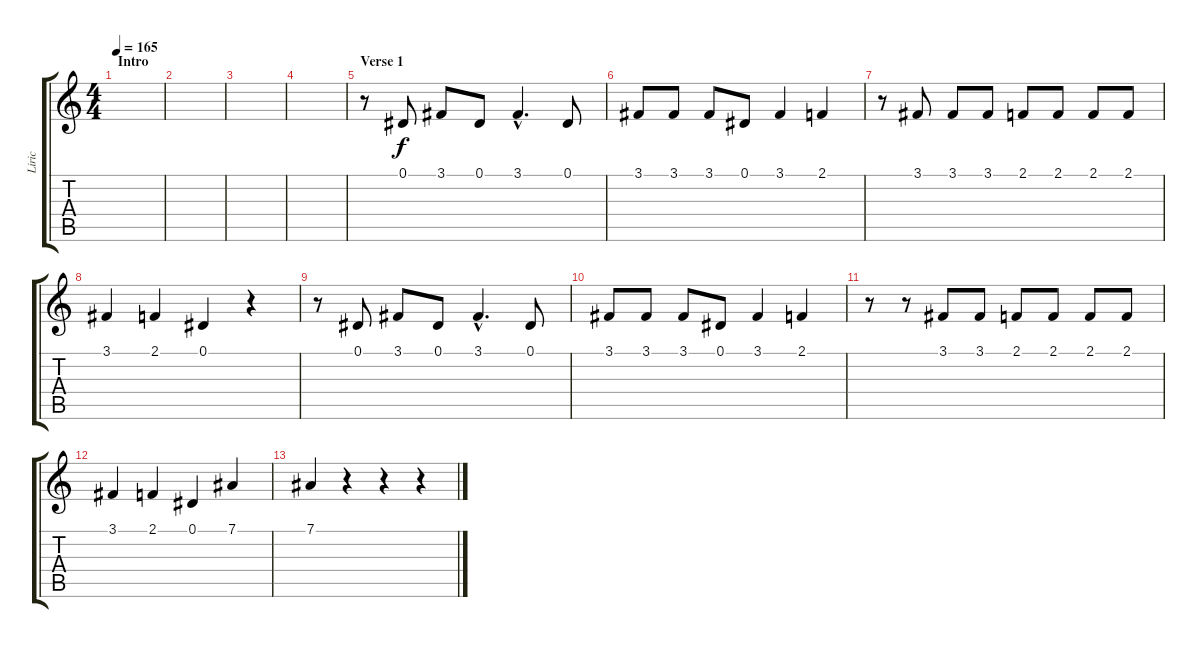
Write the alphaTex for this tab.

\track ("Liric" "Liric") {instrument lead8bassandlead}
\staff {score tabs}
\tuning (Eb4 Bb3 Gb3 Db3 Ab2 Eb2) {hide}
\ts (4 4)
\section ("" "Intro")
\tempo 165
\clef g2
\ks c
|
|
|
|
\section ("" "Verse 1")
r.8 0.1.8 3.1.8 0.1.8 3.1{hac}.4{d} 0.1.8 |
3.1.8 3.1.8 3.1.8 0.1.8 3.1.4 2.1.4 |
r.8 3.1.8 3.1.8 3.1.8 2.1.8 2.1.8 2.1.8 2.1.8 |
3.1.4 2.1.4 0.1.4 r.4 |
r.8 0.1.8 3.1.8 0.1.8 3.1{hac}.4{d} 0.1.8 |
3.1.8 3.1.8 3.1.8 0.1.8 3.1.4 2.1.4 |
r.8 r.8 3.1.8 3.1.8 2.1.8 2.1.8 2.1.8 2.1.8 |
3.1.4 2.1.4 0.1.4 7.1.4 |
7.1.4 r.4 r.4 r.4
